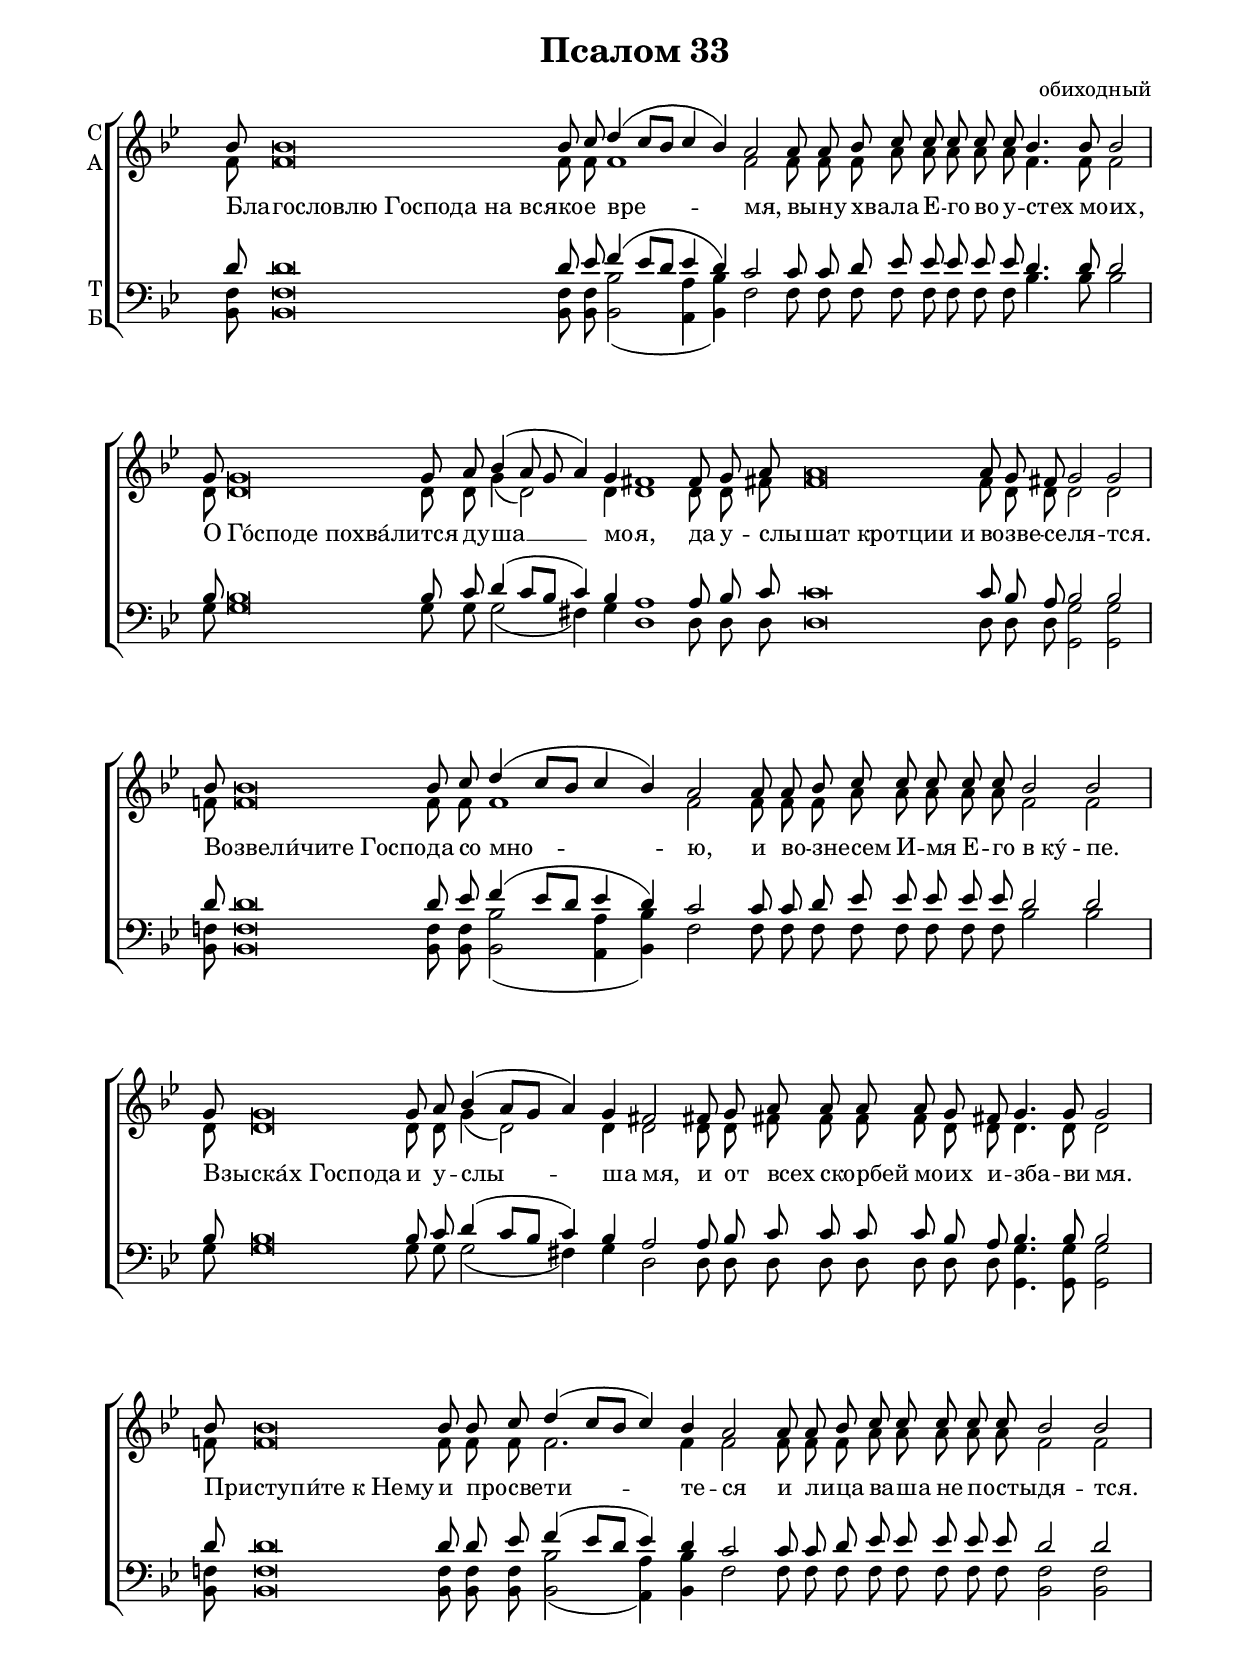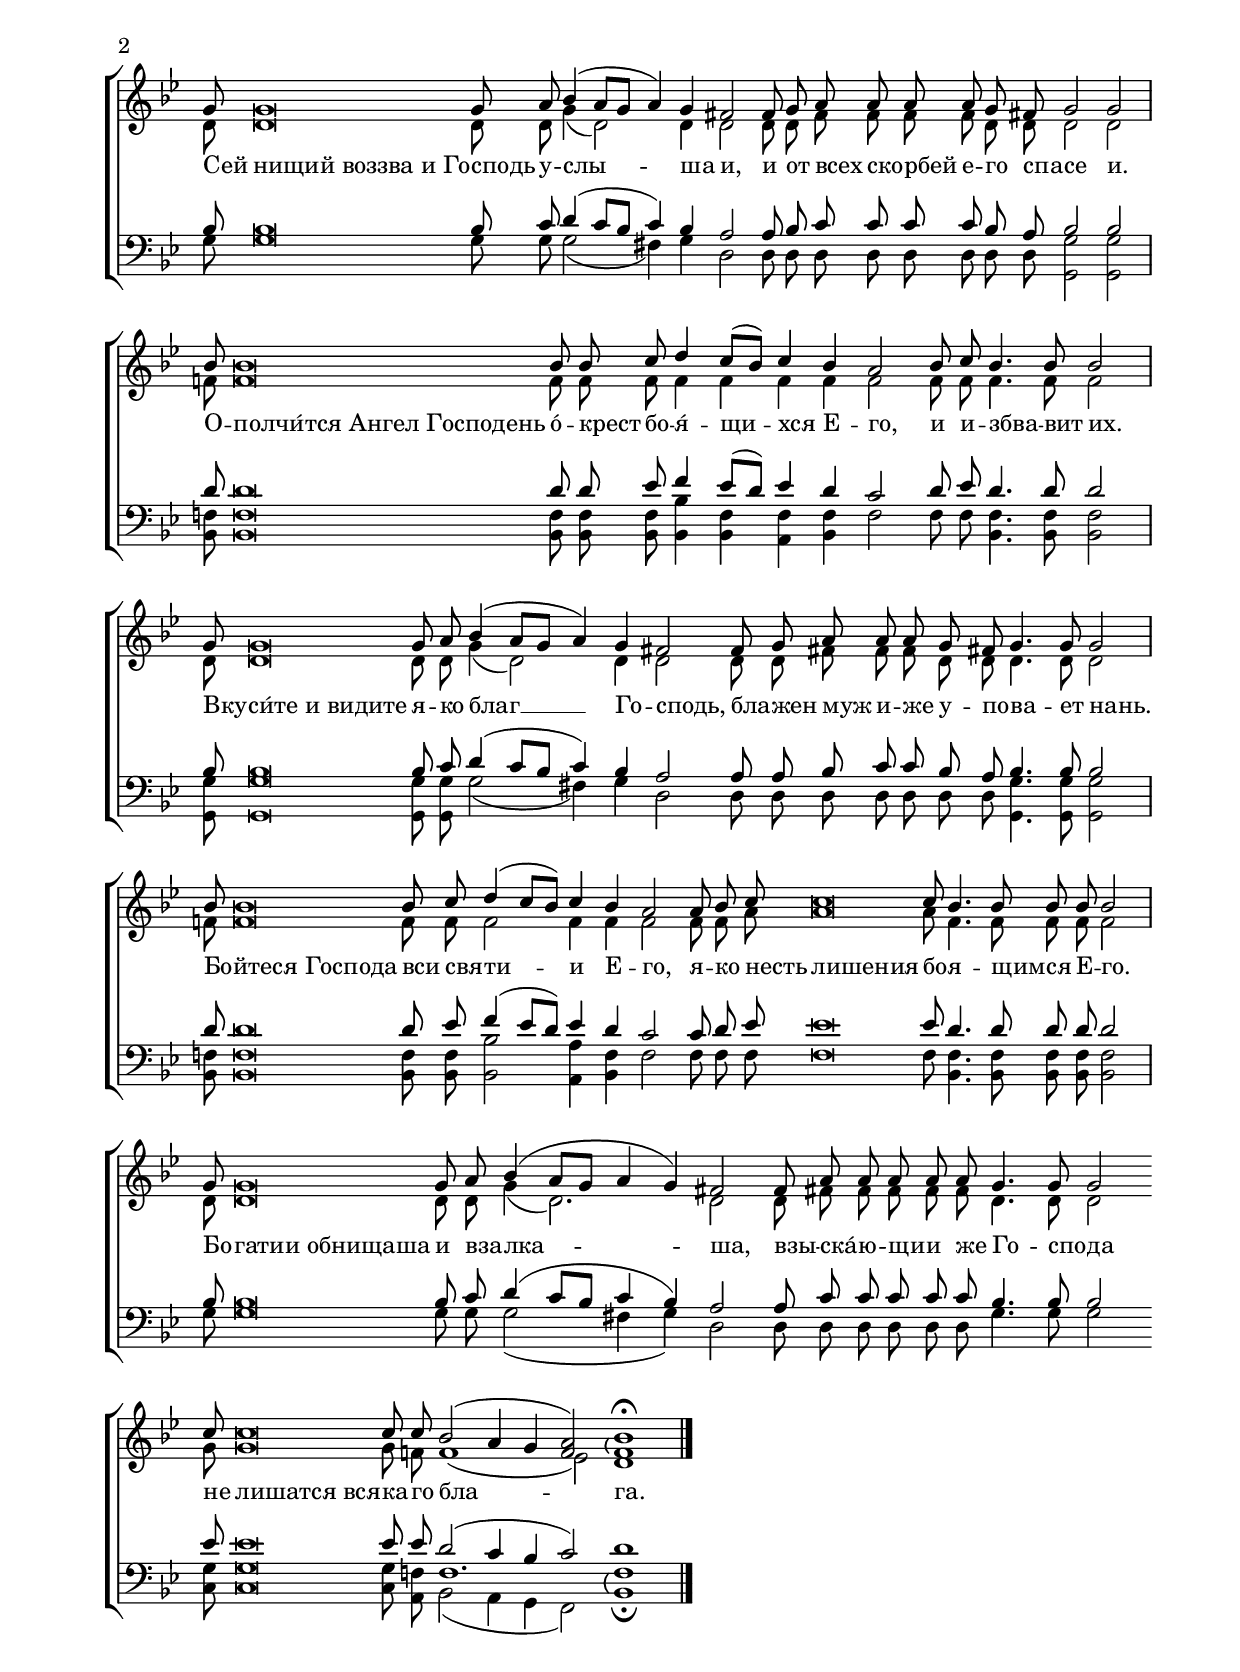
\version "2.18.2"

% закомментируйте строку ниже, чтобы получался pdf с навигацией
#(ly:set-option 'point-and-click #f)
#(ly:set-option 'midi-extension "mid")
#(set-global-staff-size 19)

abr = { \break }
%abr = {}

pbr = { \pageBreak }
%pbr= {}

co = \cadenzaOn
cof = \cadenzaOff
cb = { \cadenzaOff \bar "||" }
cbr = { \bar "" }
cbar = { \cadenzaOff \bar "|" \cadenzaOn }
stemOff = { \hide Staff.Stem }
nat = { \once \hide Accidental }
%stemOn = { \unHideNotes Staff.Stem }

global = {
  \once \hide Staff.TimeSignature
  \autoBeamOff
  \key bes \major
}

sopvoice = \relative c'' {
  \global
  \dynamicUp
  \co <bes>8 q\breve q8 c d4( c8[ bes] c4 bes) a2
 a8 a bes c c c c c bes4. bes8 bes2 \cbar 
 
 <g>8 q\breve q8 a bes4( a8 g a4) g fis1
 \cbr fis8 g <a> q\breve q8 g fis! g2 g \cbar
 
 <bes>8 q\breve q8 c d4( c8[ bes] c4 bes) a2
 \cbr a8 a bes c c c c c bes2 bes \cbar
 
 <g>8 q\breve q8 a bes4( a8[ g] a4) g fis!2
 \cbr fis!8 g a a a a g fis! g4.  g8 g2 \cbar
 
 <bes>8 q\breve q8 q c d4( c8[ bes]  c4) bes a2
 \cbr a8 a bes c c c c c bes2 bes \cbar
 
 <g>8 q\breve q8 a bes4( a8[ g] a4) g fis!2 \cbr fis8 g 
 a a a a g fis! g2 g \cbar
 
 <bes>8 q\breve q8 q \cbr c d4 c8[( bes]) c4 bes a2 \cbr bes8 c bes4. bes8 bes2 \cbar
 
 <g>8 q\breve q8 a bes4( a8[ g] a4) g fis!2
 \cbr fis8 g a a a g fis! g4. g8  g2 \cbar
 
 <bes>8 q\breve q8 c d4( c8[ bes]) c4 bes4 a2
 \cbr a8 bes <c>8 q\breve q8  bes4.  bes8 bes bes bes2 \cbar
 
 <g>8 q\breve q8 a bes4( a8[ g] a4 g)  fis!2 \cbr 
 fis8 a a a a a g4.  g8 g2 \cbr  <c>8 q\breve q8  q bes2(  a4 g <a f>2)  \arpeggioParenthesis <bes f>1\arpeggio\fermata 
 \cof \bar "|."
 
}

altvoice = \relative c' {
  \global
  <f>8 q\breve q8 q q1 q2
  q8 q q a a a a a f4. f8 f2
  
  <d>8 q\breve q8 q g4( d2) d4 d1
  d8 d <fis!>8 q\breve fis8  d d d2 d2
  
  f!8 f\breve  f8 f f1 f2 
  f8 f f a a a a a f2 f 
  
  <d>8 q\breve q8 q g4( d2) d4 d2
  d8 d fis! fis fis fis d d d4. d8 d2
  
  f!8 f\breve f8 f f f2. f4 f2
  f8 f f a a a a a f2 f 
  
  <d>8 q\breve q8  q g4( d2) d4 d2 
  d8 d fis8 fis fis fis d d d2 d 
  
  f!8 f\breve f8 f f f4 f f f f2 f8 f f4. f8 f2
  
  <d>8 q\breve q8 q g4( d2) d4 d2 
  d8 d fis! fis fis  d d d4. d8 d2
  
  f!8 f\breve f8 f f2 f4 f f2
  f8 f a8 a\breve a8 f4. f8 f f f2
  
  d8 d\breve d8 d g4( d2.) d2 d8 fis! fis
  fis fis fis d4. d8  d2
  g8 g\breve g8 f f1( es2)  d1
  
}

tenorvoice = \relative c' {
  \global
  <d>8 q\breve q8 es f4( es8[ d] es4 d) c2
  c8 c d es es es es es d4. d8 d2
  
  bes8 bes\breve bes8 c d4(  c8[ bes] c4) bes4 a1
  a8 bes c8 c\breve c8 bes a bes2 bes
  
  d8 d\breve d8 es f4( es8[ d] es4 d ) c2 
  c8 c d es es es es es d2 d
  
  bes8 bes\breve bes8  c d4( c8[ bes] c4) bes a2
  a8 bes c c c c bes a bes4. bes8 bes2
  
  d8 d\breve d8 d es f4( es8[ d] es4) d4 c2 
  c8 c d es es es es es d2 d
  
  bes8 bes\breve bes8 c d4( c8[ bes] c4) bes a2
  a8 bes c c c c bes a bes2 bes
  
  d8 d\breve d8 d es f4 es8[( d]) es4 d c2 d8 es d4. d8 d2
  
  bes8 bes\breve bes8  c d4( c8[ bes] c4) bes a2 
  a8 a bes c c bes a bes4. bes8 bes2
  
  d8 d\breve d8 es f4( es8[ d]) es4 d c2
  c8 d es es\breve es8 d4. d8 d d d2
  
  bes8 bes\breve bes8  c d4( c8[ bes] c4 bes) a2
  
  a8 c c c c c bes4. bes8 bes2
  es8 es\breve es8 es d2(  c4 bes c2) d1
}

bassvoice = \relative c {
  \global
 <f bes,>8 q\breve q8 q <bes bes,>2( <a a,>4 <bes bes,>) f2
 f8 f f f f f f f bes4. bes8 bes2
 
 g8 g\breve g8 g g2( fis4) g d1
 d8 d d d\breve d8 d d <g g,>2 q
 
 <f bes,>8 q\breve q8 q <bes bes,>2( <a a,>4 <bes bes,>) f2
 f8 f f f f f f f bes2 bes
 
 g8 g\breve g8 g g2( fis4) g d2
 d8 d d d d d d d <g g,>4. q8 q2
 
 <f bes,>8 q\breve q8 q q <bes bes,>2( <a a,>4) <bes bes,> f2
 f8 f f f f f f f <f bes,>2 q
 
 g8 g\breve g8 g g2( fis4) g d2
 d8 d d d d d d d <g g,>2 q
 
 <f bes,>8 q\breve q8 q q <bes bes,>4 <f bes,> <f a,> <f bes,> f2
 f8 f <f bes,>4. q8 q2
 
 <g g,>8 q\breve q8 q g2( fis4) g d2
 d8 d d d d d d <g g,>4. q8 q2
 
 <f bes,>8 q\breve q8 q <bes bes,>2 <a a,>4 <f bes,> f2
 f8 f f f\breve f8 <f bes,>4. q8 q q q2
 
 g8 g\breve g8 g g2( fis4 g) d2
 d8 d d d d d g4. g8 g2 <g c,>8 q\breve q8 <f a,>8
 << \voiceThree f1. \\ {bes,2( a4 g f2) } >>
 \arpeggioParenthesis <bes f'>1\arpeggio\fermata
 
 
}

lleft = \once \override LyricText.self-alignment-X = #LEFT
texts = \lyricmode {
  \override LyricText.self-alignment-X = #LEFT
 Бла -- гословлю_Господа_на_вся -- ко -- е вре -- мя,
 вы -- ну хва -- ла Е -- го во у -- стех мо -- их,
 
 О Го́споде_похва́ли -- тся ду -- ша __ мо -- я,
 да у -- слы -- шат_кротции_и во -- зве -- се -- ля -- тся.
 
 Во -- звели́чите_Госпо -- да со мно -- ю,
 и во -- зне -- сем И -- мя Е -- го в_ку́ -- пе.
 
 Взы -- ска́х_Господа и у -- слы -- ша мя,
 и от всех ско -- рбей мо -- их и -- зба -- ви мя.
 
 При -- ступи́те_к_Нему и про -- све -- ти -- те -- ся
 и ли -- ца ва -- ша не по -- сты -- дя -- тся.
 
 Cей нищий_воззва_и_Го -- сподь у -- слы -- ша и,
 и от всех ско -- рбей е -- го спа -- се и.
 
 О -- полчи́тся_Ангел_Господень о́ -- крест бо -- я́ --
 щи -- хся Е -- го, и и -- збва -- вит их.
 
 Вку -- си́те_и_видите я -- ко благ __ Го -- сподь,
 бла -- жен муж и -- же у -- по -- ва -- ет нань.
 
 Бо -- йтеся_Господа вси свя -- ти -- и Е -- го,
 я -- ко несть лишения бо -- я -- щим -- ся Е -- го.
 
 Бо -- гатии_обнищаша и вза -- лка -- ша,
 взы -- ска́ -- ю -- щи -- и же Го -- спо -- да не лишатся_вся -- ка -- го бла -- га.
}


\bookpart {
  \header {
    title = "Псалом 33"
    %subtitle = "________... напева"
    composer = "обиходный"
    %composer = "муз. Шишкин"
    %subtitle = "№ 149"
    %subtitle = "архиерейская"
    % Удалить строку версии LilyPond 
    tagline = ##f
  }

  \paper {
    #(set-default-paper-size "a4")
    top-margin = 10
    left-margin = 20
    right-margin = 15
    bottom-margin = 15
    indent = 0
    ragged-bottom = ##f
    ragged-last-bottom = ##f
    ragged-last = ##t
  }

\score {
  \new ChoirStaff
  <<
    \new Staff = "sa" \with {
      instrumentName = \markup { \column { "С" "А"  } }
      midiInstrument = "voice oohs"
    } <<
      \new Voice = "soprano" { \voiceOne \sopvoice }
      \new Voice  = "alto" { \voiceTwo \altvoice }
    >> 
    \new Lyrics \lyricsto "soprano" { \texts }
  
    \new Staff = "tb" \with {
      instrumentName = \markup { \column { "Т" "Б" } }
      midiInstrument = "voice oohs"
    } <<
        \new Voice = "tenor" { \voiceOne \clef bass \tenorvoice }
        \new Voice = "bass" { \voiceTwo \bassvoice }
    >>
  >>
  \layout {
    \context {
        \Staff
        % удаляем обозначение темпа из общего плана
        %\remove "Time_signature_engraver"
        \remove "Bar_number_engraver"
      }
%    #(layout-set-staff-size 15)
  }
  \midi {
    \tempo 2=90
  }
}
}

